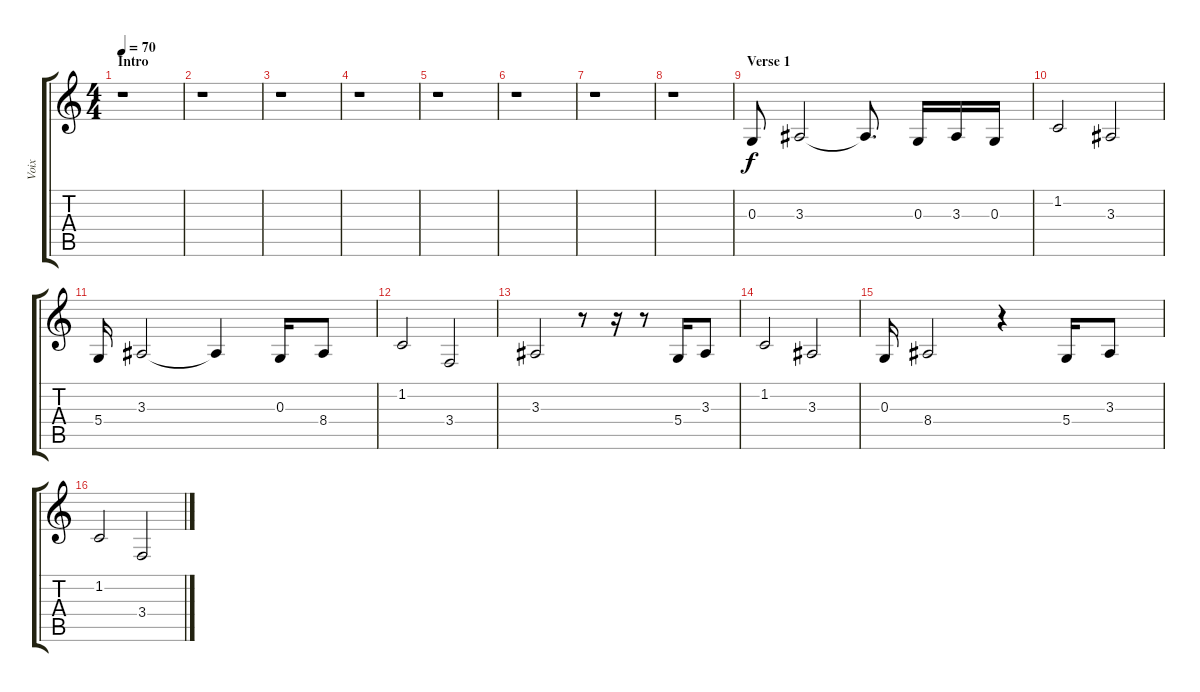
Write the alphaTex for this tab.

\track ("Voix" "Voix") {instrument altosax}
\staff {score tabs}
\tuning (E4 B3 G3 D3 A2 E2) {hide}
\ts (4 4)
\section ("" "Intro")
\tempo 70
\clef g2
\ks c
r.1{dy f instrument altosax} |
r.1 |
r.1 |
r.1 |
r.1 |
r.1 |
r.1 |
r.1 |
\section ("" "Verse 1")
0.3.8 3.3.2 3.3{t}.8{d} 0.3.16 3.3.16 0.3.16 |
1.2.2 3.3.2 |
5.4.16 3.3.2 3.3{t}.4 0.3.16 8.4.8 |
1.2.2 3.4.2 |
3.3.2 r.8 r.16 r.8 5.4.16 3.3.8 |
1.2.2 3.3.2 |
0.3.16 8.4.2 r.4 5.4.16 3.3.8 |
1.2.2 3.4.2
